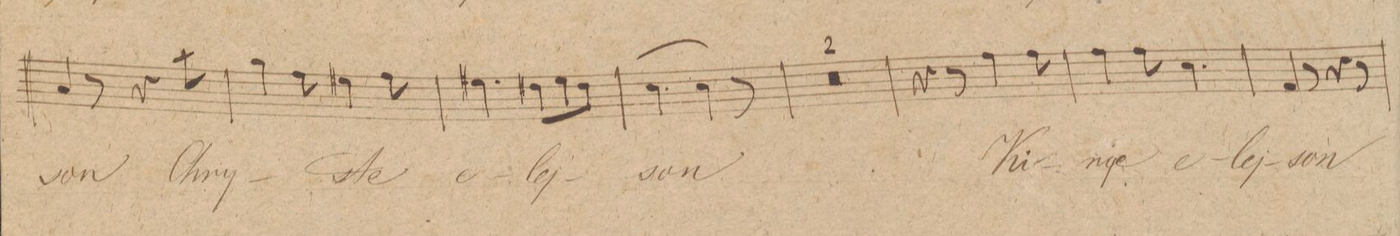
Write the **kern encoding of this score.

**kern	**text	**dynam
*I"Baſso	*	*
*clefF4	*	*
*k[]	*	*
*M6/8	*	*
4C/	-son	.
8r	.	.
4r	.	.
8c\	Chry-	.
=88	=88	=88
4B\	.	.
8A\	.	.
4G#X\	-ste	.
8A\	.	.
=89	=89	=89
4.G#X\	e-	.
8F#X\L	-lej-	.
8G#\	.	.
8F#\J	.	.
=90	=90	=90
[4.E\	-son	.
4E\]	.	.
8r	.	.
=91	=91	=91
1.r	.	.
=92	=92	=92
=93	=93	=93
4r	.	.
8r	.	.
4A\	Ki-	.
8A\	.	.
=94	=94	=94
4A\	-rije	.
8A\	e-	.
4.E\	-lej-	.
=95	=95	=95
4AA/	-son	.
8r	.	.
4r	.	.
8r	.	.
=96	=96	=96
*-	*-	*-
